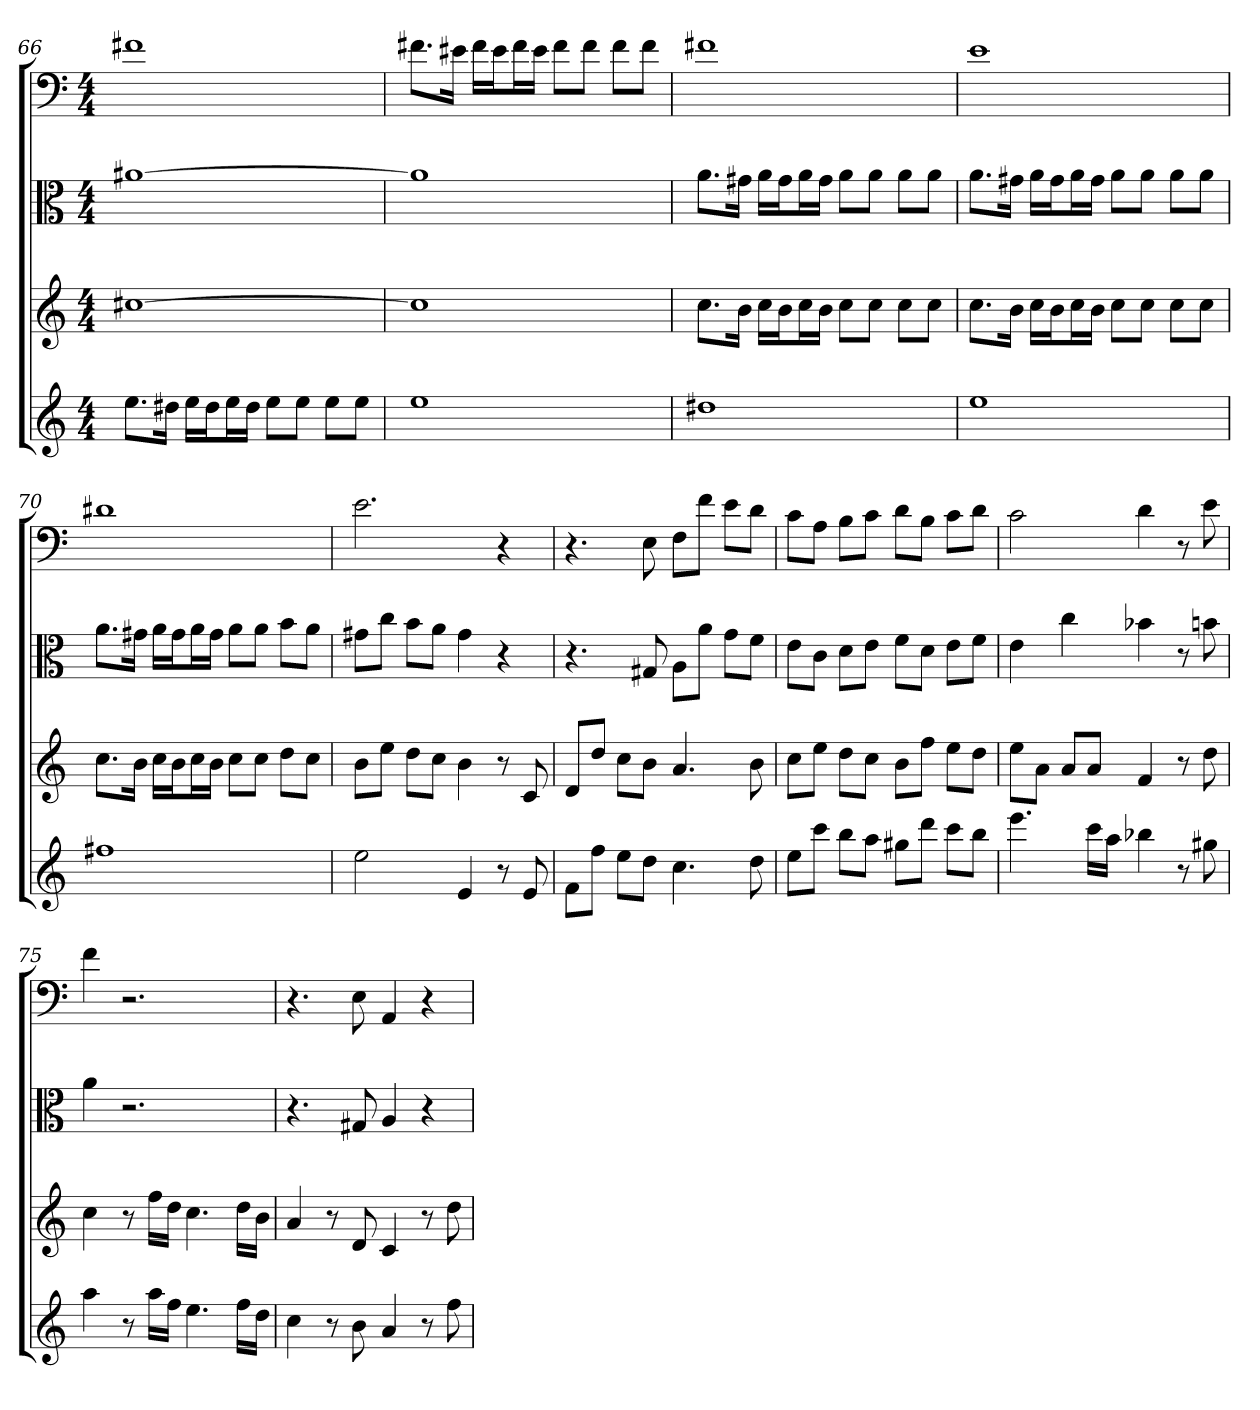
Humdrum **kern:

**kern	**kern	**kern	**kern
*part4	*part3	*part2	*part1
*staff4	*staff3	*staff2	*staff1
*	*	*clefC3	*clefF4
*k[]	*k[]	*k[]	*k[]
*C:	*C:	*C:	*C:
*M4/4	*M4/4	*M4/4	*M4/4
=66	=66	=66	=66
8.eeL	[1cc#X	[1a#X	1f#X
16dd#XJk	.	.	.
16eeLL	.	.	.
16dd#J	.	.	.
16eeL	.	.	.
16dd#JJ	.	.	.
8eeL	.	.	.
8eeJ	.	.	.
8eeL	.	.	.
8eeJ	.	.	.
=67	=67	=67	=67
1ee	1cc#]	1a#]	8.f#X\L
.	.	.	16e#X\Jk
.	.	.	16f#\LL
.	.	.	16e#\J
.	.	.	16f#\L
.	.	.	16e#\JJ
.	.	.	8f#\L
.	.	.	8f#\J
.	.	.	8f#\L
.	.	.	8f#\J
=68	=68	=68	=68
1dd#X	8.ccL	8.a\L	1f#X
.	16bJk	16g#X\Jk	.
.	16ccLL	16a\LL	.
.	16bJ	16g#\J	.
.	16ccL	16a\L	.
.	16bJJ	16g#\JJ	.
.	8ccL	8a\L	.
.	8ccJ	8a\J	.
.	8ccL	8a\L	.
.	8ccJ	8a\J	.
=69	=69	=69	=69
1ee	8.ccL	8.a\L	1e
.	16bJk	16g#X\Jk	.
.	16ccLL	16a\LL	.
.	16bJ	16g#\J	.
.	16ccL	16a\L	.
.	16bJJ	16g#\JJ	.
.	8ccL	8a\L	.
.	8ccJ	8a\J	.
.	8ccL	8a\L	.
.	8ccJ	8a\J	.
=70	=70	=70	=70
1ff#X	8.ccL	8.a\L	1d#X
.	16bJk	16g#X\Jk	.
.	16ccLL	16a\LL	.
.	16bJ	16g#\J	.
.	16ccL	16a\L	.
.	16bJJ	16g#\JJ	.
.	8ccL	8a\L	.
.	8ccJ	8a\J	.
.	8ddL	8b\L	.
.	8ccJ	8a\J	.
=71	=71	=71	=71
2ee	8bL	8g#X\L	2.e
.	8eeJ	8cc\J	.
.	8ddL	8b\L	.
.	8ccJ	8a\J	.
4e	4b	4g#	.
8r	8r	4r	4r
8e	8c	.	.
=72	=72	=72	=72
8fL	8dL	4.r	4.r
8ffJ	8ddJ	.	.
8eeL	8ccL	.	.
8ddJ	8bJ	8G#X	8E
4.cc	4.a	8A\L	8F\L
.	.	8a\J	8f\J
.	.	8g\L	8e\L
8dd	8b	8f\J	8d\J
=73	=73	=73	=73
8eeL	8ccL	8e\L	8c\L
8cccJ	8eeJ	8c\J	8A\J
8bbL	8ddL	8d\L	8B\L
8aaJ	8ccJ	8e\J	8c\J
8gg#XL	8bL	8f\L	8d\L
8dddJ	8ffJ	8d\J	8B\J
8cccL	8eeL	8e\L	8c\L
8bbJ	8ddJ	8f\J	8d\J
=74	=74	=74	=74
4.eee	8eeL	4e	2c
.	8aJ	.	.
.	8aL	4cc	.
16cccLL	8aJ	.	.
16aaJJ	.	.	.
4bb-X	4f	4b-X	4d
8r	8r	8r	8r
8gg#X	8dd	8bn	8e
=75	=75	=75	=75
4aa	4cc	4a	4f
8r	8r	2.r	2.r
16aaLL	16ffLL	.	.
16ffJJ	16ddJJ	.	.
4.ee	4.cc	.	.
16ffLL	16ddLL	.	.
16ddJJ	16bJJ	.	.
=76	=76	=76	=76
4cc	4a	4.r	4.r
8r	8r	.	.
8b	8d	8G#X	8E
4a	4c	4A	4AA
8r	8r	4r	4r
8ff	8dd	.	.
=	=	=	=
*-	*-	*-	*-
